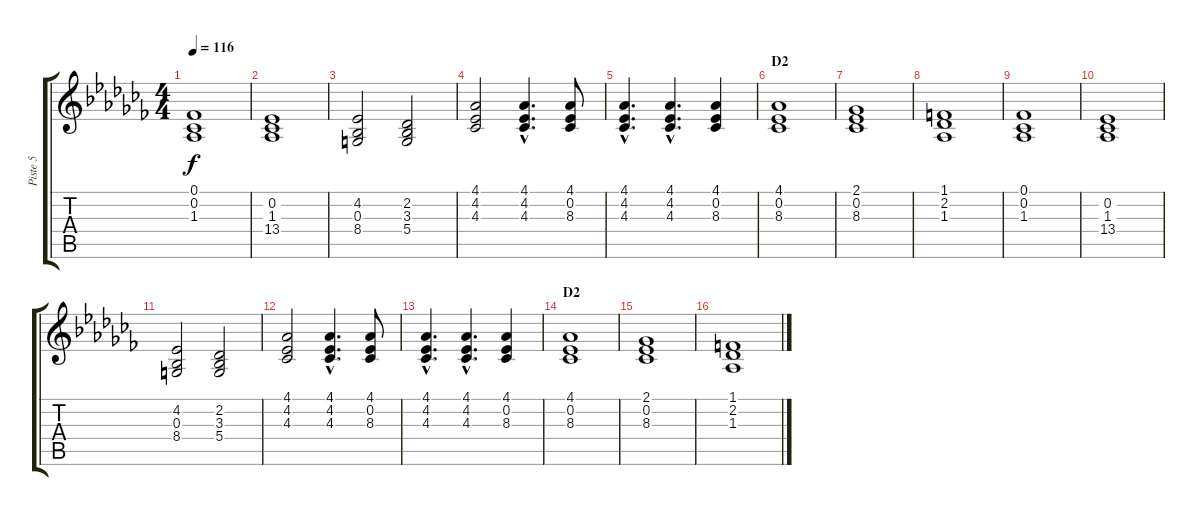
\track ("Piste 5" "Piste 5") {instrument synthvoice}
\staff {score tabs}
\tuning (E4 B3 G3 D3 A2 E2) {hide}
\ts (4 4)
\tempo 116
\clef g2
\ks abminor
(0.1 0.2 1.3).1{dy f} |
(0.2 1.3 13.4).1 |
(4.2 0.3 8.4).2 (2.2 3.3 5.4).2 |
(4.1 4.2 4.3).2 (4.1{hac} 4.2{hac} 4.3{hac}).4{d} (4.1 0.2 8.3).8 |
(4.1{hac} 4.2{hac} 4.3{hac}).4{d} (4.1{hac} 4.2{hac} 4.3{hac}).4{d} (4.1 0.2 8.3).4 |
\section ("" "D2")
(4.1 0.2 8.3).1 |
(2.1 0.2 8.3).1 |
(1.1 2.2 1.3).1 |
(0.1 0.2 1.3).1 |
(0.2 1.3 13.4).1 |
(4.2 0.3 8.4).2 (2.2 3.3 5.4).2 |
(4.1 4.2 4.3).2 (4.1{hac} 4.2{hac} 4.3{hac}).4{d} (4.1 0.2 8.3).8 |
(4.1{hac} 4.2{hac} 4.3{hac}).4{d} (4.1{hac} 4.2{hac} 4.3{hac}).4{d} (4.1 0.2 8.3).4 |
\section ("" "D2")
(4.1 0.2 8.3).1 |
(2.1 0.2 8.3).1 |
(1.1 2.2 1.3).1
